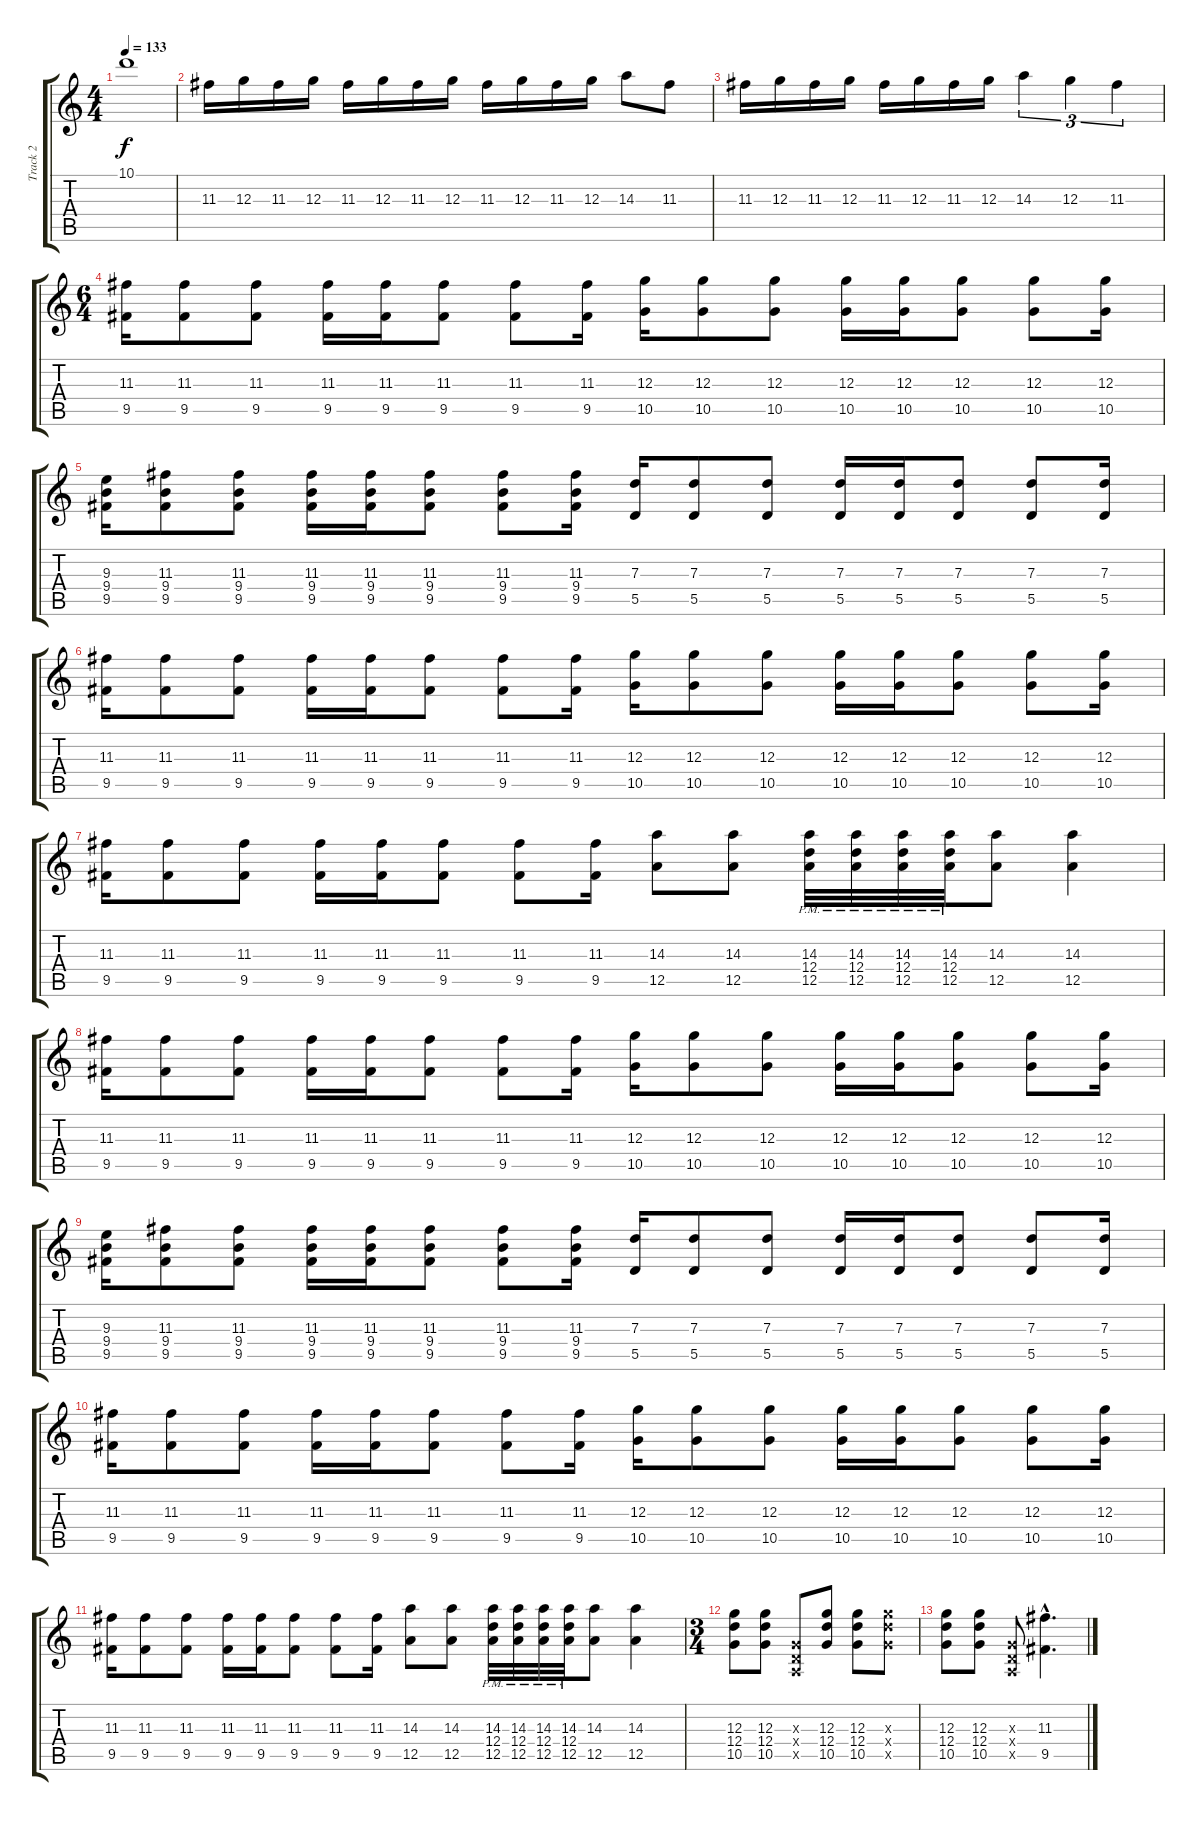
\track ("Track 2" "Track 2") {instrument distortionguitar}
\staff {score tabs}
\tuning (E4 B3 G3 D3 A2 E2) {hide}
\ts (4 4)
\tempo 133
\clef g2
\ks c
10.1{t}.1{dy f} |
11.3.16 12.3.16 11.3.16 12.3.16 11.3.16 12.3.16 11.3.16 12.3.16 11.3.16 12.3.16 11.3.16 12.3.16 14.3.8 11.3.8 |
11.3.16 12.3.16 11.3.16 12.3.16 11.3.16 12.3.16 11.3.16 12.3.16 14.3.4{tu (3 2)} 12.3.4{tu (3 2)} 11.3.4{tu (3 2)} |
\ts (6 4)
(11.3 9.5).16 (11.3 9.5).8 (11.3 9.5).8 (11.3 9.5).16 (11.3 9.5).16 (11.3 9.5).8 (11.3 9.5).8 (11.3 9.5).16 (12.3 10.5).16 (12.3 10.5).8 (12.3 10.5).8 (12.3 10.5).16 (12.3 10.5).16 (12.3 10.5).8 (12.3 10.5).8 (12.3 10.5).16 |
(9.3 9.4 9.5).16 (11.3 9.4 9.5).8 (11.3 9.4 9.5).8 (11.3 9.4 9.5).16 (11.3 9.4 9.5).16 (11.3 9.4 9.5).8 (11.3 9.4 9.5).8 (11.3 9.4 9.5).16 (7.3 5.5).16 (7.3 5.5).8 (7.3 5.5).8 (7.3 5.5).16 (7.3 5.5).16 (7.3 5.5).8 (7.3 5.5).8 (7.3 5.5).16 |
(11.3 9.5).16 (11.3 9.5).8 (11.3 9.5).8 (11.3 9.5).16 (11.3 9.5).16 (11.3 9.5).8 (11.3 9.5).8 (11.3 9.5).16 (12.3 10.5).16 (12.3 10.5).8 (12.3 10.5).8 (12.3 10.5).16 (12.3 10.5).16 (12.3 10.5).8 (12.3 10.5).8 (12.3 10.5).16 |
(11.3 9.5).16 (11.3 9.5).8 (11.3 9.5).8 (11.3 9.5).16 (11.3 9.5).16 (11.3 9.5).8 (11.3 9.5).8 (11.3 9.5).16 (14.3 12.5).8 (14.3 12.5).8 (14.3 12.4 12.5{pm}).32 (14.3 12.4 12.5{pm}).32 (14.3 12.4 12.5{pm}).32 (14.3 12.4 12.5{pm}).32 (14.3 12.5).8 (14.3 12.5).4 |
(11.3 9.5).16 (11.3 9.5).8 (11.3 9.5).8 (11.3 9.5).16 (11.3 9.5).16 (11.3 9.5).8 (11.3 9.5).8 (11.3 9.5).16 (12.3 10.5).16 (12.3 10.5).8 (12.3 10.5).8 (12.3 10.5).16 (12.3 10.5).16 (12.3 10.5).8 (12.3 10.5).8 (12.3 10.5).16 |
(9.3 9.4 9.5).16 (11.3 9.4 9.5).8 (11.3 9.4 9.5).8 (11.3 9.4 9.5).16 (11.3 9.4 9.5).16 (11.3 9.4 9.5).8 (11.3 9.4 9.5).8 (11.3 9.4 9.5).16 (7.3 5.5).16 (7.3 5.5).8 (7.3 5.5).8 (7.3 5.5).16 (7.3 5.5).16 (7.3 5.5).8 (7.3 5.5).8 (7.3 5.5).16 |
(11.3 9.5).16 (11.3 9.5).8 (11.3 9.5).8 (11.3 9.5).16 (11.3 9.5).16 (11.3 9.5).8 (11.3 9.5).8 (11.3 9.5).16 (12.3 10.5).16 (12.3 10.5).8 (12.3 10.5).8 (12.3 10.5).16 (12.3 10.5).16 (12.3 10.5).8 (12.3 10.5).8 (12.3 10.5).16 |
(11.3 9.5).16 (11.3 9.5).8 (11.3 9.5).8 (11.3 9.5).16 (11.3 9.5).16 (11.3 9.5).8 (11.3 9.5).8 (11.3 9.5).16 (14.3 12.5).8 (14.3 12.5).8 (14.3 12.4 12.5{pm}).32 (14.3 12.4 12.5{pm}).32 (14.3 12.4 12.5{pm}).32 (14.3 12.4 12.5{pm}).32 (14.3 12.5).8 (14.3 12.5).4 |
\ts (3 4)
(12.3 12.4 10.5).8 (12.3 12.4 10.5).8 (0.3{x} 0.4{x} 0.5{x}).8 (12.3 12.4 10.5).8 (12.3 12.4 10.5).8 (12.3{x} 12.4{x} 10.5{x}).8 |
(12.3 12.4 10.5).8 (12.3 12.4 10.5).8 (0.3{x} 0.4{x} 0.5{x}).8 (11.3{hac} 9.5{hac}).4{d}
